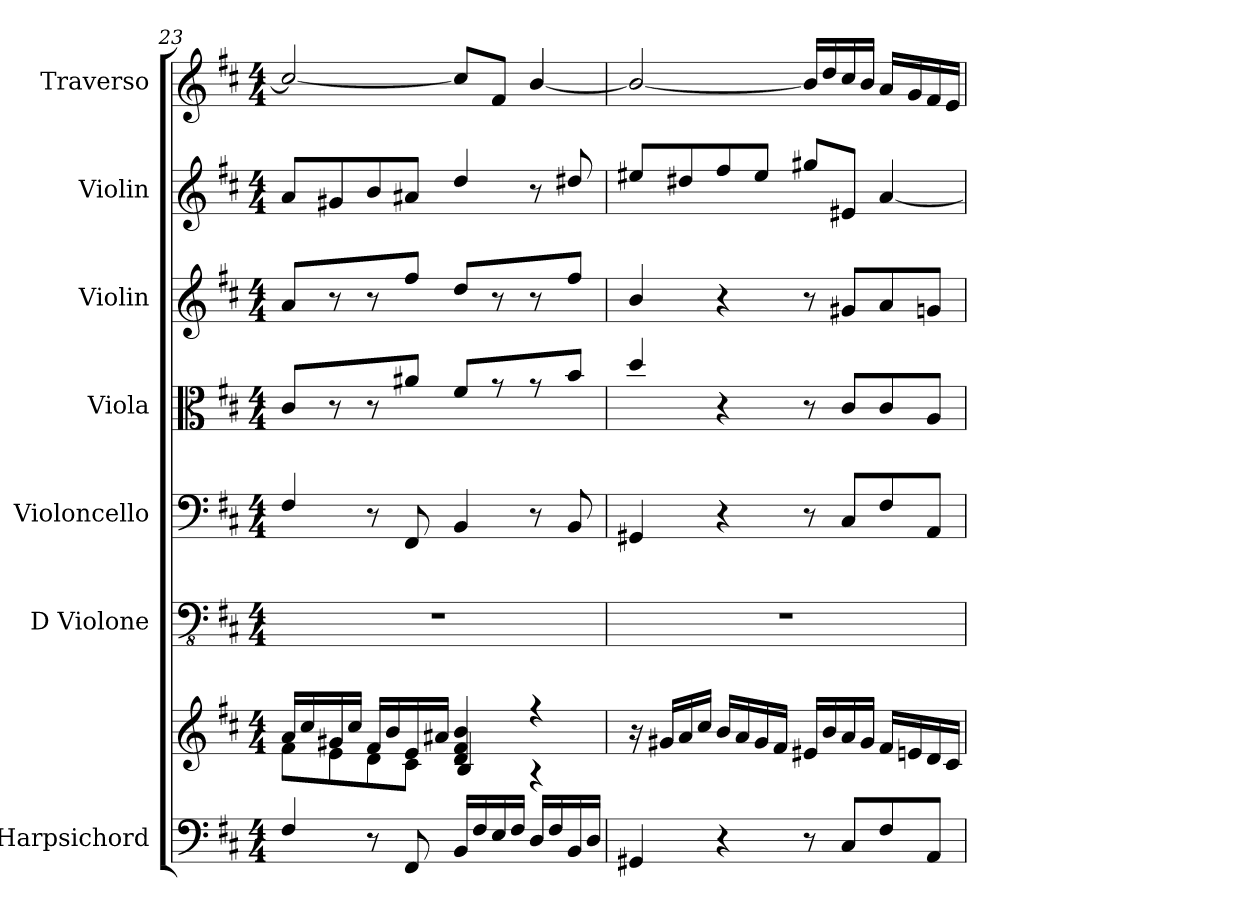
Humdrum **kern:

**kern	**kern	**kern	**kern	**kern	**kern	**kern	**kern
*part7	*part7	*part6	*part5	*part4	*part3	*part2	*part1
*staff8	*staff7	*staff6	*staff5	*staff4	*staff3	*staff2	*staff1
*I"Harpsichord	*	*I"D Violone	*I"Violoncello	*I"Viola	*I"Violin	*I"Violin	*I"Traverso
*I'Hch.	*	*I'D Vne.	*I'Vc.	*I'Vla.	*I'Vln.	*I'Vln.	*I'Trv.
*clefF4	*clefG2	*clefFv4	*clefF4	*clefC3	*clefG2	*clefG2	*clefG2
*	*	*ITrd7c12	*	*	*	*	*
*k[f#c#]	*k[f#c#]	*k[f#c#]	*k[f#c#]	*k[f#c#]	*k[f#c#]	*k[f#c#]	*k[f#c#]
*M4/4	*M4/4	*M4/4	*M4/4	*M4/4	*M4/4	*M4/4	*M4/4
=23	=23	=23	=23	=23	=23	=23	=23
*	*^	*	*	*	*	*	*
4F#/	16a/LL	8f#\L	1r	4F#/	8c#/L	8a/L	8a/L	2cc#/_
.	16cc#/	.	.	.	.	.	.	.
.	16g#X/	8e\	.	.	8r	8r	8g#X/	.
.	16cc#/JJ	.	.	.	.	.	.	.
8r	16f#/LL	8d\	.	8r	8r	8r	8b/	.
.	16b/	.	.	.	.	.	.	.
8FF#/	16e/	8c#\J	.	8FF#/	8a#X/J	8ff#/J	8a#X/J	.
.	16a#X/JJ	.	.	.	.	.	.	.
16BB/LL	4d/ 4f#/ 4b/	4B/	.	4BB/	8f#/L	8dd/L	4dd/	8cc#/L]
16F#/	.	.	.	.	.	.	.	.
16E/	.	.	.	.	8r	8r	.	8f#/J
16F#/JJ	.	.	.	.	.	.	.	.
16D/LL	4r	4r	.	8r	8r	8r	8r	[4b/
16F#/	.	.	.	.	.	.	.	.
16BB/	.	.	.	8BB/	8b/J	8ff#/J	8dd#X/	.
16D/JJ	.	.	.	.	.	.	.	.
*	*v	*v	*	*	*	*	*	*
!!LO:PB:g=z
=24	=24	=24	=24	=24	=24	=24	=24
4GG#X/	16r	1r	4GG#X/	4dd/	4b/	8ee#X/L	2b/_
.	16g#X/LL	.	.	.	.	.	.
.	16a/	.	.	.	.	8dd#X/	.
.	16cc#/JJ	.	.	.	.	.	.
4r	16b/LL	.	4r	4r	4r	8ff#/	.
.	16a/	.	.	.	.	.	.
.	16g#/	.	.	.	.	8ee#/J	.
.	16f#/JJ	.	.	.	.	.	.
8r	16e#X/LL	.	8r	8r	8r	8gg#X/L	16b/LL]
.	16b/	.	.	.	.	.	16dd/
8C#/L	16a/	.	8C#/L	8c#/L	8g#X/L	8e#X/J	16cc#/
.	16g#/JJ	.	.	.	.	.	16b/JJ
8F#/	16f#/LL	.	8F#/	8c#/	8a/	[4a/	16a/LL
.	16en/	.	.	.	.	.	16g/
8AA/J	16d/	.	8AA/J	8A/J	8gn/J	.	16f#/
.	16c#/JJ	.	.	.	.	.	16e/JJ
=	=	=	=	=	=	=	=
*-	*-	*-	*-	*-	*-	*-	*-
